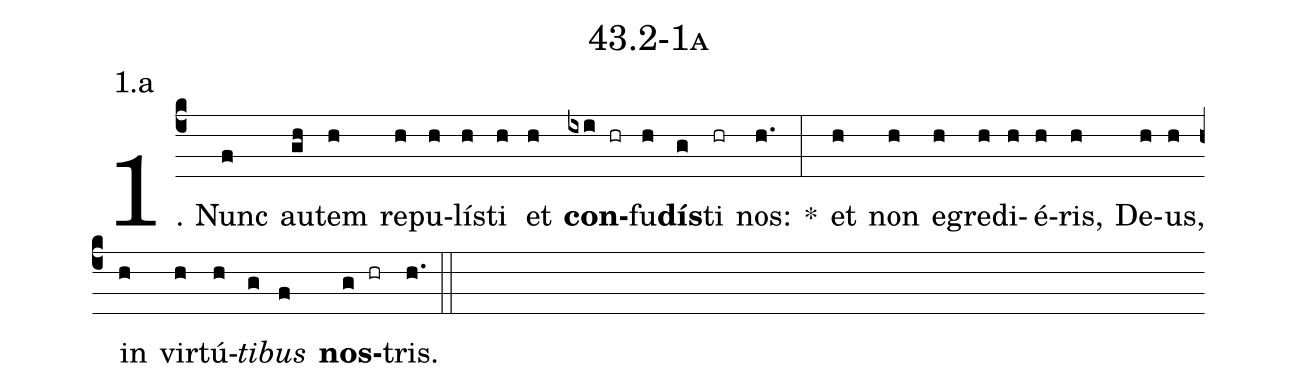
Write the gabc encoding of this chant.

name: 43.2-1a;
annotation: 1.a;
%%
(c4)1. Nunc(f) au(gh)tem(h) re(h)pu(h)lís(h)ti(h) et(h) <b>con</b>(ixi hr)fu(h)<b>dís</b>(g)ti(hr) nos:(h.) *(:) et(h) non(h) e(h)gre(h)di(h)é(h)ris,(h) De(h)us,(h) in(h) vir(h)tú(h)<i>ti</i>(g)<i>bus</i>(f) <b>nos</b>(g hr)tris.(h.) (::)
